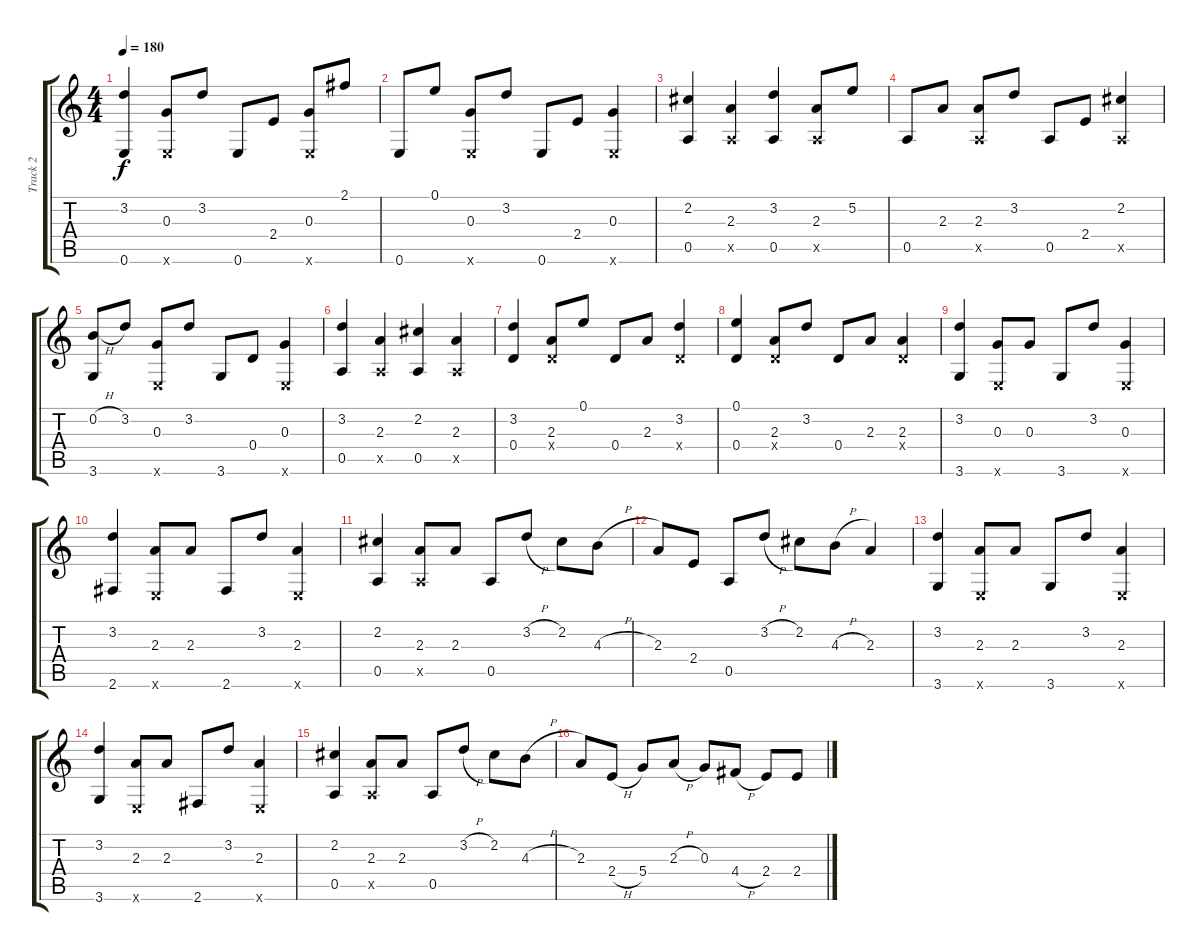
\track ("Track 2" "Track 2") {instrument acousticguitarsteel}
\staff {score tabs}
\tuning (E4 B3 G3 D3 A2 E2) {hide}
\ts (4 4)
\tempo 180
\clef g2
\ks c
(3.2 0.6).4{dy f} (0.3 0.6{x}).8 3.2.8 0.6.8 2.4.8 (0.3 0.6{x}).8 2.1.8 |
0.6.8 0.1.8 (0.3 0.6{x}).8 3.2.8 0.6.8 2.4.8 (0.3 0.6{x}).4 |
(2.2 0.5).4 (2.3 0.5{x}).4 (3.2 0.5).4 (2.3 0.5{x}).8 5.2.8 |
0.5.8 2.3.8 (2.3 0.5{x}).8 3.2.8 0.5.8 2.4.8 (2.2 0.5{x}).4 |
(0.2{h} 3.6).8 3.2.8 (0.3 0.6{x}).8 3.2.8 3.6.8 0.4.8 (0.3 0.6{x}).4 |
(3.2 0.5).4 (2.3 0.5{x}).4 (2.2 0.5).4 (2.3 0.5{x}).4 |
(3.2 0.4).4 (2.3 0.4{x}).8 0.1.8 0.4.8 2.3.8 (3.2 0.4{x}).4 |
(0.1 0.4).4 (2.3 0.4{x}).8 3.2.8 0.4.8 2.3.8 (2.3 0.4{x}).4 |
(3.2 3.6).4 (0.3 0.6{x}).8 0.3.8 3.6.8 3.2.8 (0.3 0.6{x}).4 |
(3.2 2.6).4 (2.3 0.6{x}).8 2.3.8 2.6.8 3.2.8 (2.3 0.6{x}).4 |
(2.2 0.5).4 (2.3 0.5{x}).8 2.3.8 0.5.8 3.2{h}.8 2.2.8 4.3{h}.8 |
2.3.8 2.4.8 0.5.8 3.2{h}.8 2.2.8 4.3{h}.8 2.3.4 |
(3.2 3.6).4 (2.3 0.6{x}).8 2.3.8 3.6.8 3.2.8 (2.3 0.6{x}).4 |
(3.2 3.6).4 (2.3 0.6{x}).8 2.3.8 2.6.8 3.2.8 (2.3 0.6{x}).4 |
(2.2 0.5).4 (2.3 0.5{x}).8 2.3.8 0.5.8 3.2{h}.8 2.2.8 4.3{h}.8 |
2.3.8 2.4{h}.8 5.4.8 2.3{h}.8 0.3.8 4.4{h}.8 2.4.8 2.4.8
